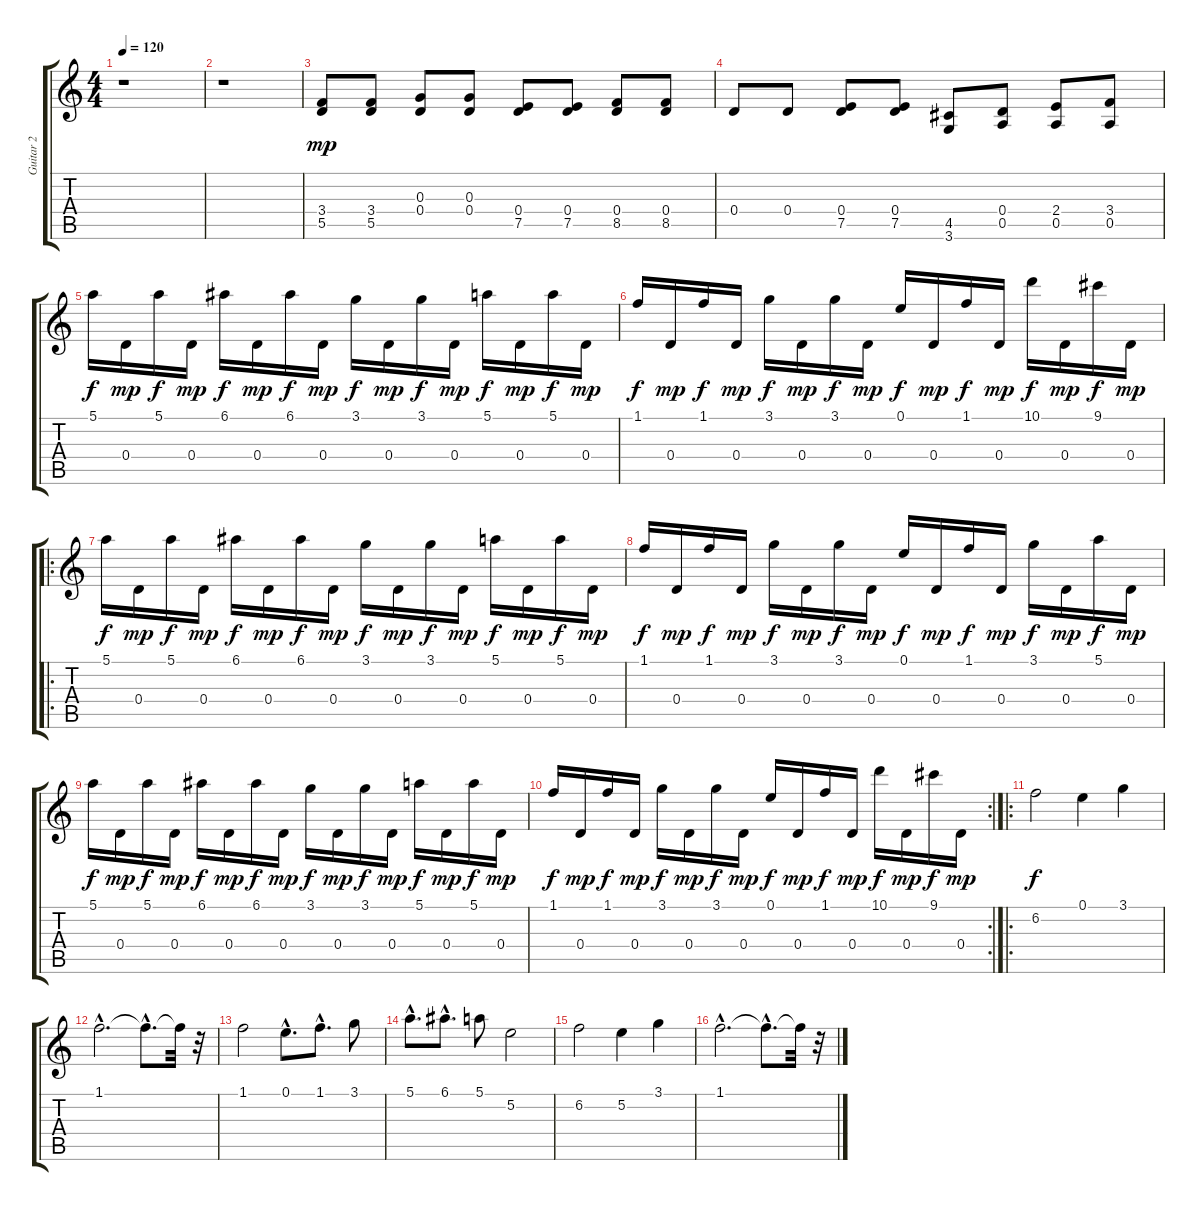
\track ("Guitar 2" "Guitar 2") {instrument distortionguitar}
\staff {score tabs}
\tuning (E4 B3 G3 D3 A2 E2) {hide}
\ts (4 4)
\tempo 120
\clef g2
\ks c
r.1{dy mp} |
r.1 |
(3.4 5.5).8 (3.4 5.5).8 (0.3 0.4).8 (0.3 0.4).8 (0.4 7.5).8 (0.4 7.5).8 (0.4 8.5).8 (0.4 8.5).8 |
0.4.8 0.4.8 (0.4 7.5).8 (0.4 7.5).8 (4.5 3.6).8 (0.4 0.5).8 (2.4 0.5).8 (3.4 0.5).8 |
5.1.16{dy f} 0.4.16{dy mp} 5.1.16{dy f} 0.4.16{dy mp} 6.1.16{dy f} 0.4.16{dy mp} 6.1.16{dy f} 0.4.16{dy mp} 3.1.16{dy f} 0.4.16{dy mp} 3.1.16{dy f} 0.4.16{dy mp} 5.1.16{dy f} 0.4.16{dy mp} 5.1.16{dy f} 0.4.16{dy mp} |
1.1.16{dy f} 0.4.16{dy mp} 1.1.16{dy f} 0.4.16{dy mp} 3.1.16{dy f} 0.4.16{dy mp} 3.1.16{dy f} 0.4.16{dy mp} 0.1.16{dy f} 0.4.16{dy mp} 1.1.16{dy f} 0.4.16{dy mp} 10.1.16{dy f} 0.4.16{dy mp} 9.1.16{dy f} 0.4.16{dy mp} |
\ro
5.1.16{dy f} 0.4.16{dy mp} 5.1.16{dy f} 0.4.16{dy mp} 6.1.16{dy f} 0.4.16{dy mp} 6.1.16{dy f} 0.4.16{dy mp} 3.1.16{dy f} 0.4.16{dy mp} 3.1.16{dy f} 0.4.16{dy mp} 5.1.16{dy f} 0.4.16{dy mp} 5.1.16{dy f} 0.4.16{dy mp} |
1.1.16{dy f} 0.4.16{dy mp} 1.1.16{dy f} 0.4.16{dy mp} 3.1.16{dy f} 0.4.16{dy mp} 3.1.16{dy f} 0.4.16{dy mp} 0.1.16{dy f} 0.4.16{dy mp} 1.1.16{dy f} 0.4.16{dy mp} 3.1.16{dy f} 0.4.16{dy mp} 5.1.16{dy f} 0.4.16{dy mp} |
5.1.16{dy f} 0.4.16{dy mp} 5.1.16{dy f} 0.4.16{dy mp} 6.1.16{dy f} 0.4.16{dy mp} 6.1.16{dy f} 0.4.16{dy mp} 3.1.16{dy f} 0.4.16{dy mp} 3.1.16{dy f} 0.4.16{dy mp} 5.1.16{dy f} 0.4.16{dy mp} 5.1.16{dy f} 0.4.16{dy mp} |
\rc 2
1.1.16{dy f} 0.4.16{dy mp} 1.1.16{dy f} 0.4.16{dy mp} 3.1.16{dy f} 0.4.16{dy mp} 3.1.16{dy f} 0.4.16{dy mp} 0.1.16{dy f} 0.4.16{dy mp} 1.1.16{dy f} 0.4.16{dy mp} 10.1.16{dy f} 0.4.16{dy mp} 9.1.16{dy f} 0.4.16{dy mp} |
\ro
6.2.2{dy f instrument overdrivenguitar} 0.1.4 3.1.4 |
1.1{hac}.2{d} 1.1{hac t}.8{d} 1.1{t}.32 r.32 |
1.1.2 0.1{hac}.8{d} 1.1{hac}.8{d} 3.1.8 |
5.1{hac}.8{d} 6.1{hac}.8{d} 5.1.8 5.2.2 |
6.2.2 5.2.4 3.1.4 |
1.1{hac}.2{d} 1.1{hac t}.8{d} 1.1{t}.32 r.32
